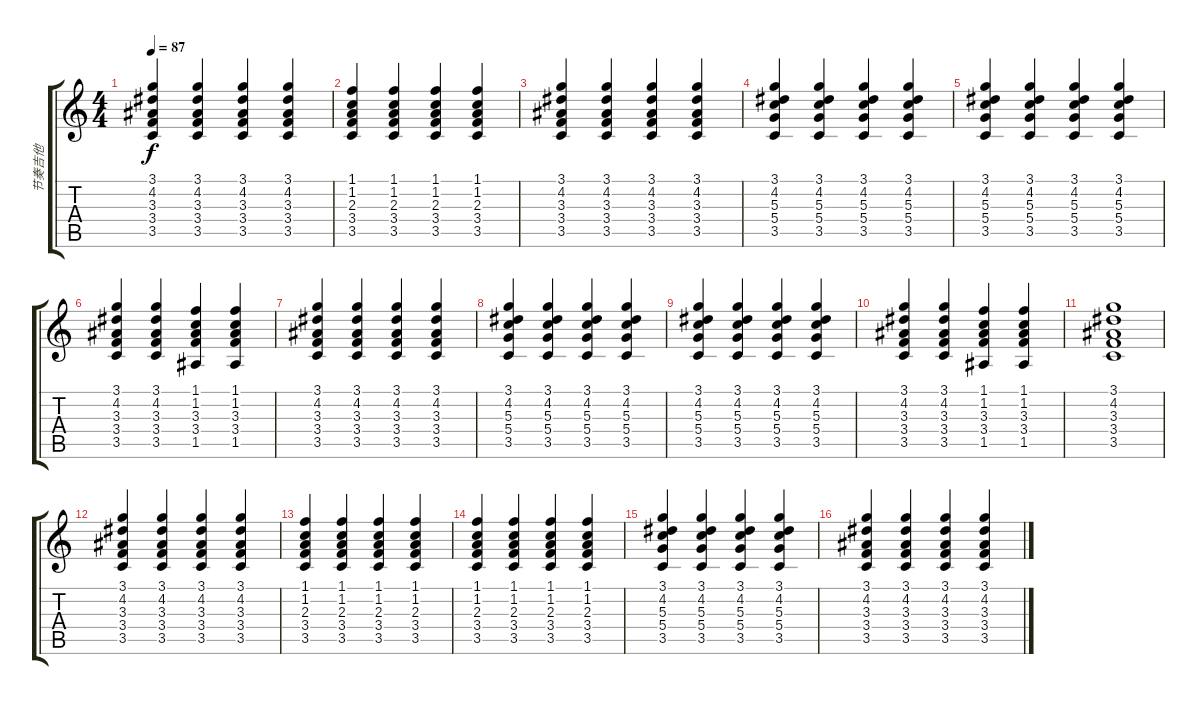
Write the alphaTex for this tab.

\track ("节奏吉他" "节奏吉他") {instrument acousticguitarnylon}
\staff {score tabs}
\tuning (E4 B3 G3 D3 A2 E2) {hide}
\ts (4 4)
\tempo 87
\clef g2
\ks c
(3.1 4.2 3.3 3.4 3.5).4{dy f} (3.1 4.2 3.3 3.4 3.5).4 (3.1 4.2 3.3 3.4 3.5).4 (3.1 4.2 3.3 3.4 3.5).4 |
(1.1 1.2 2.3 3.4 3.5).4 (1.1 1.2 2.3 3.4 3.5).4 (1.1 1.2 2.3 3.4 3.5).4 (1.1 1.2 2.3 3.4 3.5).4 |
(3.1 4.2 3.3 3.4 3.5).4 (3.1 4.2 3.3 3.4 3.5).4 (3.1 4.2 3.3 3.4 3.5).4 (3.1 4.2 3.3 3.4 3.5).4 |
(3.1 4.2 5.3 5.4 3.5).4 (3.1 4.2 5.3 5.4 3.5).4 (3.1 4.2 5.3 5.4 3.5).4 (3.1 4.2 5.3 5.4 3.5).4 |
(3.1 4.2 5.3 5.4 3.5).4 (3.1 4.2 5.3 5.4 3.5).4 (3.1 4.2 5.3 5.4 3.5).4 (3.1 4.2 5.3 5.4 3.5).4 |
(3.1 4.2 3.3 3.4 3.5).4 (3.1 4.2 3.3 3.4 3.5).4 (1.1 1.2 3.3 3.4 1.5).4 (1.1 1.2 3.3 3.4 1.5).4 |
(3.1 4.2 3.3 3.4 3.5).4 (3.1 4.2 3.3 3.4 3.5).4 (3.1 4.2 3.3 3.4 3.5).4 (3.1 4.2 3.3 3.4 3.5).4 |
(3.1 4.2 5.3 5.4 3.5).4 (3.1 4.2 5.3 5.4 3.5).4 (3.1 4.2 5.3 5.4 3.5).4 (3.1 4.2 5.3 5.4 3.5).4 |
(3.1 4.2 5.3 5.4 3.5).4 (3.1 4.2 5.3 5.4 3.5).4 (3.1 4.2 5.3 5.4 3.5).4 (3.1 4.2 5.3 5.4 3.5).4 |
(3.1 4.2 3.3 3.4 3.5).4 (3.1 4.2 3.3 3.4 3.5).4 (1.1 1.2 3.3 3.4 1.5).4 (1.1 1.2 3.3 3.4 1.5).4 |
(3.1 4.2 3.3 3.4 3.5).1 |
(3.1 4.2 3.3 3.4 3.5).4 (3.1 4.2 3.3 3.4 3.5).4 (3.1 4.2 3.3 3.4 3.5).4 (3.1 4.2 3.3 3.4 3.5).4 |
(1.1 1.2 2.3 3.4 3.5).4 (1.1 1.2 2.3 3.4 3.5).4 (1.1 1.2 2.3 3.4 3.5).4 (1.1 1.2 2.3 3.4 3.5).4 |
(1.1 1.2 2.3 3.4 3.5).4 (1.1 1.2 2.3 3.4 3.5).4 (1.1 1.2 2.3 3.4 3.5).4 (1.1 1.2 2.3 3.4 3.5).4 |
(3.1 4.2 5.3 5.4 3.5).4 (3.1 4.2 5.3 5.4 3.5).4 (3.1 4.2 5.3 5.4 3.5).4 (3.1 4.2 5.3 5.4 3.5).4 |
(3.1 4.2 3.3 3.4 3.5).4 (3.1 4.2 3.3 3.4 3.5).4 (3.1 4.2 3.3 3.4 3.5).4 (3.1 4.2 3.3 3.4 3.5).4
